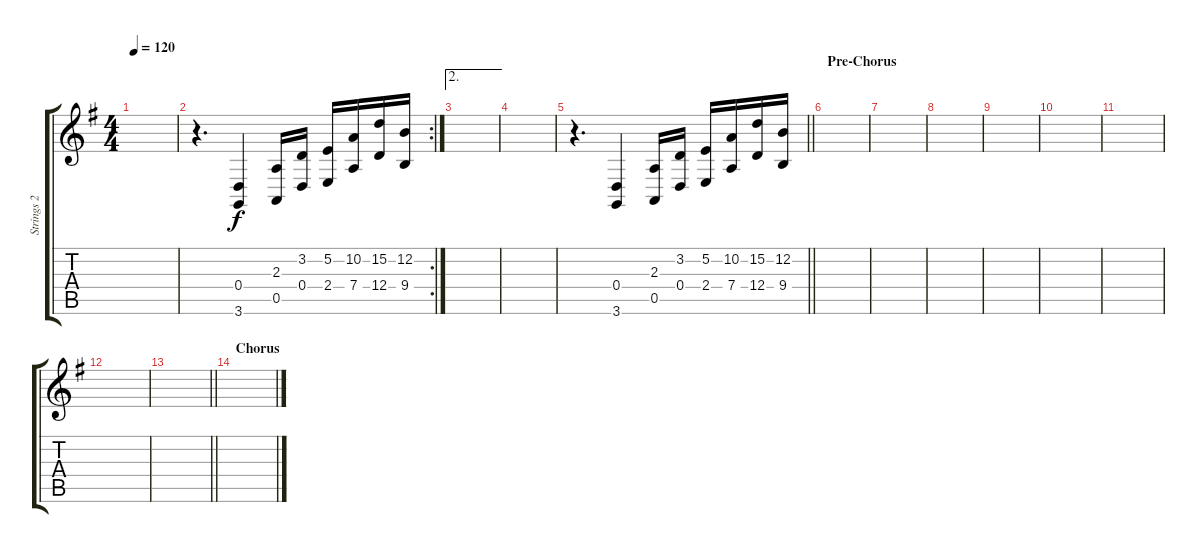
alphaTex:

\track ("Strings 2" "Strings 2") {instrument synthstrings1}
\staff {score tabs}
\tuning (E4 B3 G3 D3 A2 E2) {hide}
\ts (4 4)
\tempo 120
\clef g2
\ks g
|
\rc 2
r.4{d volume 13 instrument stringensemble1} (0.4 3.6).4 (2.3 0.5).16 (3.2 0.4).16 (5.2 2.4).16 (10.2 7.4).16 (15.2 12.4).16 (12.2 9.4).16 |
\ae 2
|
|
\barLineRight lightlight
r.4{d} (0.4 3.6).4 (2.3 0.5).16 (3.2 0.4).16 (5.2 2.4).16 (10.2 7.4).16 (15.2 12.4).16 (12.2 9.4).16 |
\section ("" "Pre-Chorus")
|
|
|
|
|
|
|
\barLineRight lightlight
|
\section ("" "Chorus")
